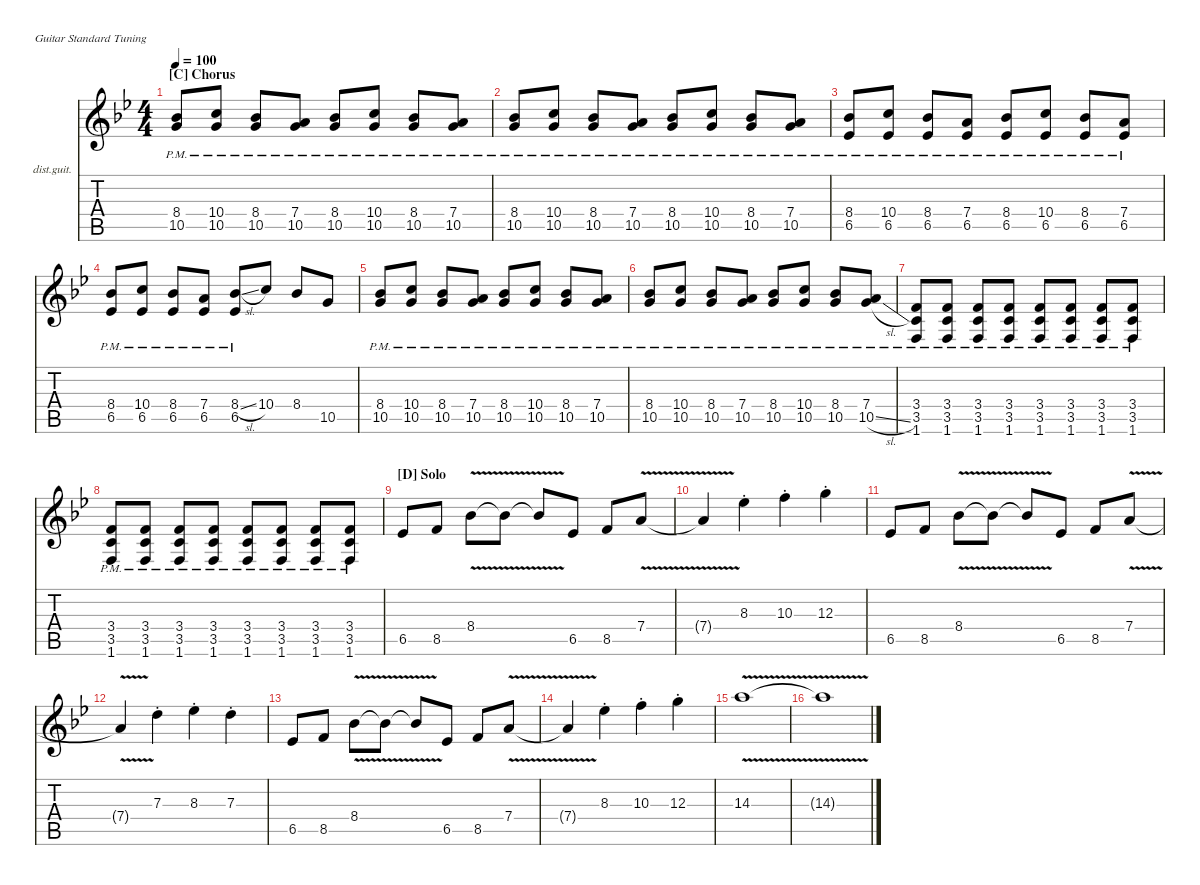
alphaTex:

\defaultSystemsLayout 4
\hideDynamics
\bracketExtendMode nobrackets
\firstSystemTrackNameOrientation horizontal
\otherSystemsTrackNameOrientation horizontal
\track ("Rythm Guitar II" "dist.guit.") {instrument electricguitarclean}
\staff {score tabs}
\tuning (E4 B3 G3 D3 A2 E2)
\ts (4 4)
\section ("C" "Chorus")
\tempo 100
\clef g2
\ks gminor
(10.5{pm} 8.4{pm}).8{dy mf} (10.5{pm} 10.4{pm}).8 (10.5{pm} 8.4{pm}).8 (10.5{pm} 7.4{pm}).8 (10.5{pm} 8.4{pm}).8 (10.5{pm} 10.4{pm}).8 (10.5{pm} 8.4{pm}).8 (10.5{pm} 7.4{pm}).8 |
(10.5{pm} 8.4{pm}).8 (10.5{pm} 10.4{pm}).8 (10.5{pm} 8.4{pm}).8 (10.5{pm} 7.4{pm}).8 (10.5{pm} 8.4{pm}).8 (10.5{pm} 10.4{pm}).8 (10.5{pm} 8.4{pm}).8 (10.5{pm} 7.4{pm}).8 |
(6.5{pm} 8.4{pm}).8 (6.5{pm} 10.4{pm}).8 (6.5{pm} 8.4{pm}).8 (6.5{pm} 7.4{pm}).8 (6.5{pm} 8.4{pm}).8 (6.5{pm} 10.4{pm}).8 (6.5{pm} 8.4{pm}).8 (6.5{pm} 7.4{pm}).8 |
(6.5{pm} 8.4{pm}).8 (6.5{pm} 10.4{pm}).8 (6.5{pm} 8.4{pm}).8 (6.5{pm} 7.4{pm}).8 (6.5{pm} 8.4{sl pm}).8 10.4.8 8.4.8 10.5.8 |
(10.5{pm} 8.4{pm}).8 (10.5{pm} 10.4{pm}).8 (10.5{pm} 8.4{pm}).8 (10.5{pm} 7.4{pm}).8 (10.5{pm} 8.4{pm}).8 (10.5{pm} 10.4{pm}).8 (10.5{pm} 8.4{pm}).8 (10.5{pm} 7.4{pm}).8 |
(10.5{pm} 8.4{pm}).8 (10.5{pm} 10.4{pm}).8 (10.5{pm} 8.4{pm}).8 (10.5{pm} 7.4{pm}).8 (10.5{pm} 8.4{pm}).8 (10.5{pm} 10.4{pm}).8 (10.5{pm} 8.4{pm}).8 (10.5{sl pm} 7.4{pm}).8 |
(1.6{pm} 3.5{pm} 3.4{pm}).8 (1.6{pm} 3.5{pm} 3.4{pm}).8 (1.6{pm} 3.5{pm} 3.4{pm}).8 (1.6{pm} 3.5{pm} 3.4{pm}).8 (1.6{pm} 3.5{pm} 3.4{pm}).8 (1.6{pm} 3.5{pm} 3.4{pm}).8 (1.6{pm} 3.5{pm} 3.4{pm}).8 (1.6{pm} 3.5{pm} 3.4{pm}).8 |
(1.6{pm} 3.5{pm} 3.4{pm}).8 (1.6{pm} 3.5{pm} 3.4{pm}).8 (1.6{pm} 3.5{pm} 3.4{pm}).8 (1.6{pm} 3.5{pm} 3.4{pm}).8 (1.6{pm} 3.5{pm} 3.4{pm}).8 (1.6{pm} 3.5{pm} 3.4{pm}).8 (1.6{pm} 3.5{pm} 3.4{pm}).8 (1.6{pm} 3.5{pm} 3.4{pm}).8 |
\section ("D" "Solo")
6.5.8 8.5.8 8.4{v}.8 8.4{v t}.8 8.4{v t}.8 6.5.8 8.5.8 7.4{v}.8 |
7.4{v t}.4 8.3{st}.4 10.3{st}.4 12.3{st}.4 |
6.5.8 8.5.8 8.4{v}.8 8.4{v t}.8 8.4{v t}.8 6.5.8 8.5.8 7.4{v}.8 |
7.4{v t}.4 7.3{st}.4 8.3{st}.4 7.3{st}.4 |
6.5.8 8.5.8 8.4{v}.8 8.4{v t}.8 8.4{v t}.8 6.5.8 8.5.8 7.4{v}.8 |
7.4{v t}.4 8.3{st}.4 10.3{st}.4 12.3{st}.4 |
14.3{v}.1 |
14.3{v t}.1
